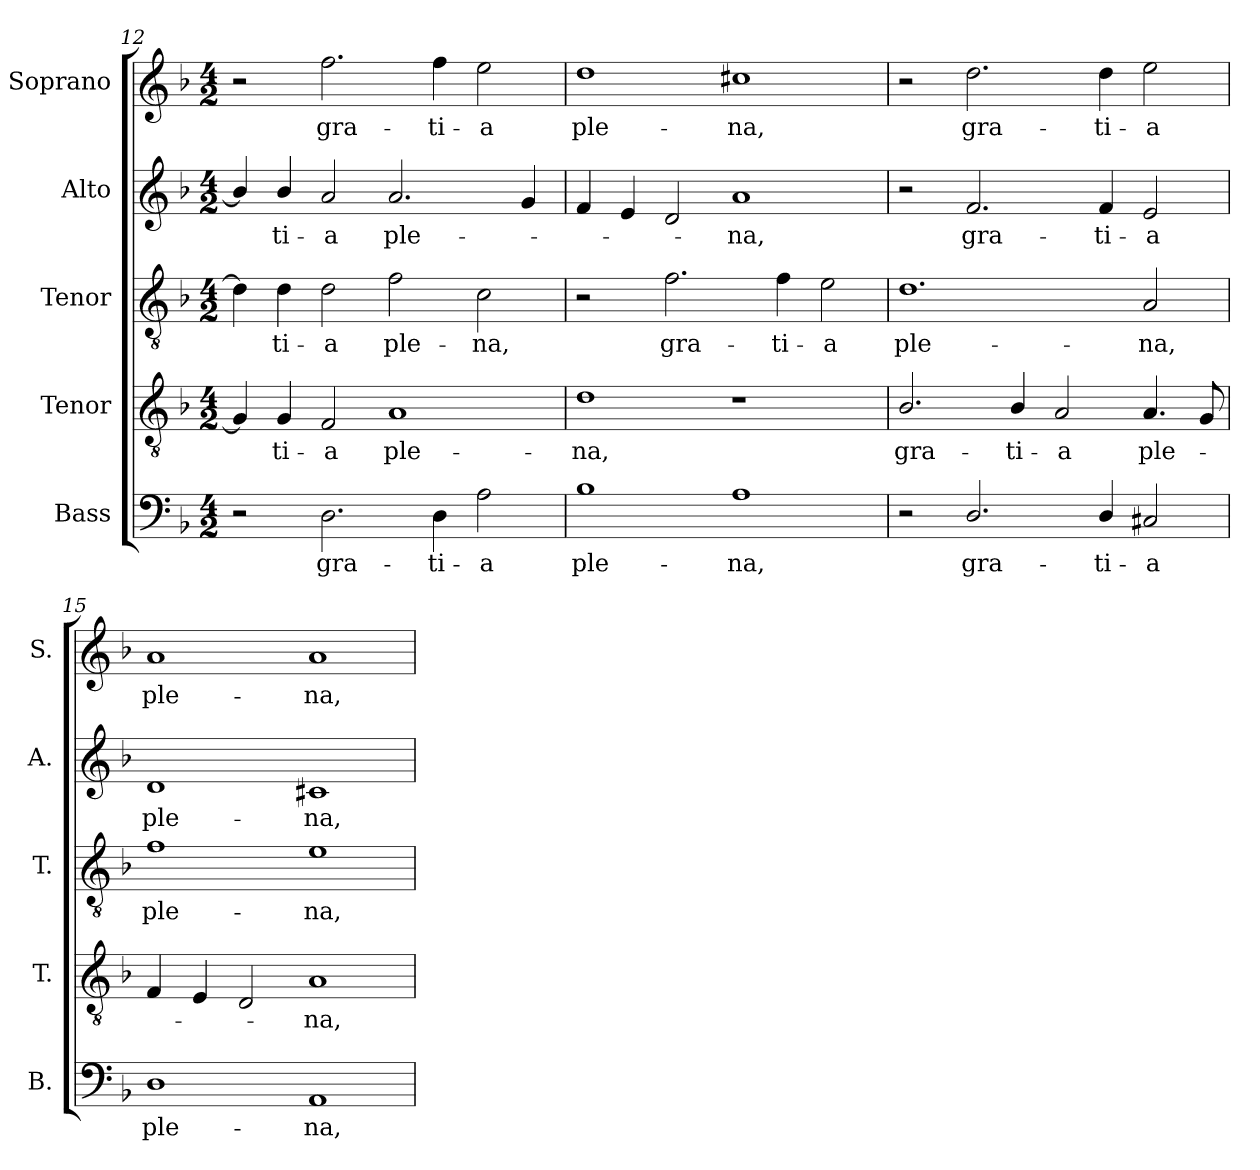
**kern	**text	**kern	**text	**kern	**text	**kern	**text	**kern	**text
*part5	*part5	*part4	*part4	*part3	*part3	*part2	*part2	*part1	*part1
*staff5	*staff5	*staff4	*staff4	*staff3	*staff3	*staff2	*staff2	*staff1	*staff1
*I"Bass	*	*I"Tenor	*	*I"Tenor	*	*I"Alto	*	*I"Soprano	*
*I'B.	*	*I'T.	*	*I'T.	*	*I'A.	*	*I'S.	*
*clefF4	*	*clefGv2	*	*clefGv2	*	*clefG2	*	*clefG2	*
*	*	*ITrd7c12	*	*ITrd7c12	*	*	*	*	*
*k[b-]	*	*k[b-]	*	*k[b-]	*	*k[b-]	*	*k[b-]	*
*F:	*	*F:	*	*F:	*	*F:	*	*F:	*
*M4/2	*	*M4/2	*	*M4/2	*	*M4/2	*	*M4/2	*
=12	=12	=12	=12	=12	=12	=12	=12	=12	=12
2r	.	4GGi/]	.	4Di\]	.	4b-i/]	.	2r	.
!	!	!	!LO:LY:b:color=#000000	!	!	!	!	!	!
!	!	!	!	!	!LO:LY:b:color=#000000	!	!	!	!
!	!	!	!	!	!	!	!LO:LY:b:color=#000000	!	!
.	.	4GGi/	-ti-	4Di\	-ti-	4b-i/	-ti-	.	.
!	!LO:LY:b:color=#000000	!	!	!	!	!	!	!	!
!	!	!	!LO:LY:b:color=#000000	!	!	!	!	!	!
!	!	!	!	!	!LO:LY:b:color=#000000	!	!	!	!
!	!	!	!	!	!	!	!LO:LY:b:color=#000000	!	!
!	!	!	!	!	!	!	!	!	!LO:LY:b:color=#000000
2.Di\	gra-	2FFi/	-a	2Di\	-a	2ai/	-a	2.ffi\	gra-
!	!	!	!LO:LY:b:color=#000000	!	!	!	!	!	!
!	!	!	!	!	!LO:LY:b:color=#000000	!	!	!	!
!	!	!	!	!	!	!	!LO:LY:b:color=#000000	!	!
.	.	1AAi	ple-	2Fi\	ple-	2.ai/	ple-	.	.
!	!LO:LY:b:color=#000000	!	!	!	!	!	!	!	!
!	!	!	!	!	!	!	!	!	!LO:LY:b:color=#000000
4Di\	-ti-	.	.	.	.	.	.	4ffi\	-ti-
!	!LO:LY:b:color=#000000	!	!	!	!	!	!	!	!
!	!	!	!	!	!LO:LY:b:color=#000000	!	!	!	!
!	!	!	!	!	!	!	!	!	!LO:LY:b:color=#000000
2Ai\	-a	.	.	2Ci\	-na,	.	.	2eei\	-a
.	.	.	.	.	.	4gi/	.	.	.
=13	=13	=13	=13	=13	=13	=13	=13	=13	=13
!	!LO:LY:b:color=#000000	!	!	!	!	!	!	!	!
!	!	!	!LO:LY:b:color=#000000	!	!	!	!	!	!
!	!	!	!	!	!	!	!	!	!LO:LY:b:color=#000000
1B-i	ple-	1Di	-na,	2r	.	4fi/	.	1ddi	ple-
.	.	.	.	.	.	4ei/	.	.	.
!	!	!	!	!	!LO:LY:b:color=#000000	!	!	!	!
.	.	.	.	2.Fi\	gra-	2di/	.	.	.
!	!LO:LY:b:color=#000000	!	!	!	!	!	!	!	!
!	!	!	!	!	!	!	!LO:LY:b:color=#000000	!	!
!	!	!	!	!	!	!	!	!	!LO:LY:b:color=#000000
1Ai	-na,	1r	.	.	.	1ai	-na,	1cc#Xi	-na,
!	!	!	!	!	!LO:LY:b:color=#000000	!	!	!	!
.	.	.	.	4Fi\	-ti-	.	.	.	.
!	!	!	!	!	!LO:LY:b:color=#000000	!	!	!	!
.	.	.	.	2Ei\	-a	.	.	.	.
=14	=14	=14	=14	=14	=14	=14	=14	=14	=14
!	!	!	!LO:LY:b:color=#000000	!	!	!	!	!	!
!	!	!	!	!	!LO:LY:b:color=#000000	!	!	!	!
2r	.	2.BB-i/	gra-	1.Di	ple-	2r	.	2r	.
!	!LO:LY:b:color=#000000	!	!	!	!	!	!	!	!
!	!	!	!	!	!	!	!LO:LY:b:color=#000000	!	!
!	!	!	!	!	!	!	!	!	!LO:LY:b:color=#000000
2.Di/	gra-	.	.	.	.	2.fi/	gra-	2.ddi\	gra-
!	!	!	!LO:LY:b:color=#000000	!	!	!	!	!	!
.	.	4BB-i/	-ti-	.	.	.	.	.	.
!	!	!	!LO:LY:b:color=#000000	!	!	!	!	!	!
.	.	2AAi/	-a	.	.	.	.	.	.
!	!LO:LY:b:color=#000000	!	!	!	!	!	!	!	!
!	!	!	!	!	!	!	!LO:LY:b:color=#000000	!	!
!	!	!	!	!	!	!	!	!	!LO:LY:b:color=#000000
4Di/	-ti-	.	.	.	.	4fi/	-ti-	4ddi\	-ti-
!	!LO:LY:b:color=#000000	!	!	!	!	!	!	!	!
!	!	!	!LO:LY:b:color=#000000	!	!	!	!	!	!
!	!	!	!	!	!LO:LY:b:color=#000000	!	!	!	!
!	!	!	!	!	!	!	!LO:LY:b:color=#000000	!	!
!	!	!	!	!	!	!	!	!	!LO:LY:b:color=#000000
2C#Xi/	-a	4.AAi/	ple-	2AAi/	-na,	2ei/	-a	2eei\	-a
.	.	8GGi/	.	.	.	.	.	.	.
=15	=15	=15	=15	=15	=15	=15	=15	=15	=15
!	!LO:LY:b:color=#000000	!	!	!	!	!	!	!	!
!	!	!	!	!	!LO:LY:b:color=#000000	!	!	!	!
!	!	!	!	!	!	!	!LO:LY:b:color=#000000	!	!
!	!	!	!	!	!	!	!	!	!LO:LY:b:color=#000000
1Di	ple-	4FFi/	.	1Fi	ple-	1di	ple-	1ai	ple-
.	.	4EEi/	.	.	.	.	.	.	.
.	.	2DDi/	.	.	.	.	.	.	.
!	!LO:LY:b:color=#000000	!	!	!	!	!	!	!	!
!	!	!	!LO:LY:b:color=#000000	!	!	!	!	!	!
!	!	!	!	!	!LO:LY:b:color=#000000	!	!	!	!
!	!	!	!	!	!	!	!LO:LY:b:color=#000000	!	!
!	!	!	!	!	!	!	!	!	!LO:LY:b:color=#000000
1AAi	-na,	1AAi	-na,	1Ei	-na,	1c#Xi	-na,	1ai	-na,
=	=	=	=	=	=	=	=	=	=
*-	*-	*-	*-	*-	*-	*-	*-	*-	*-
